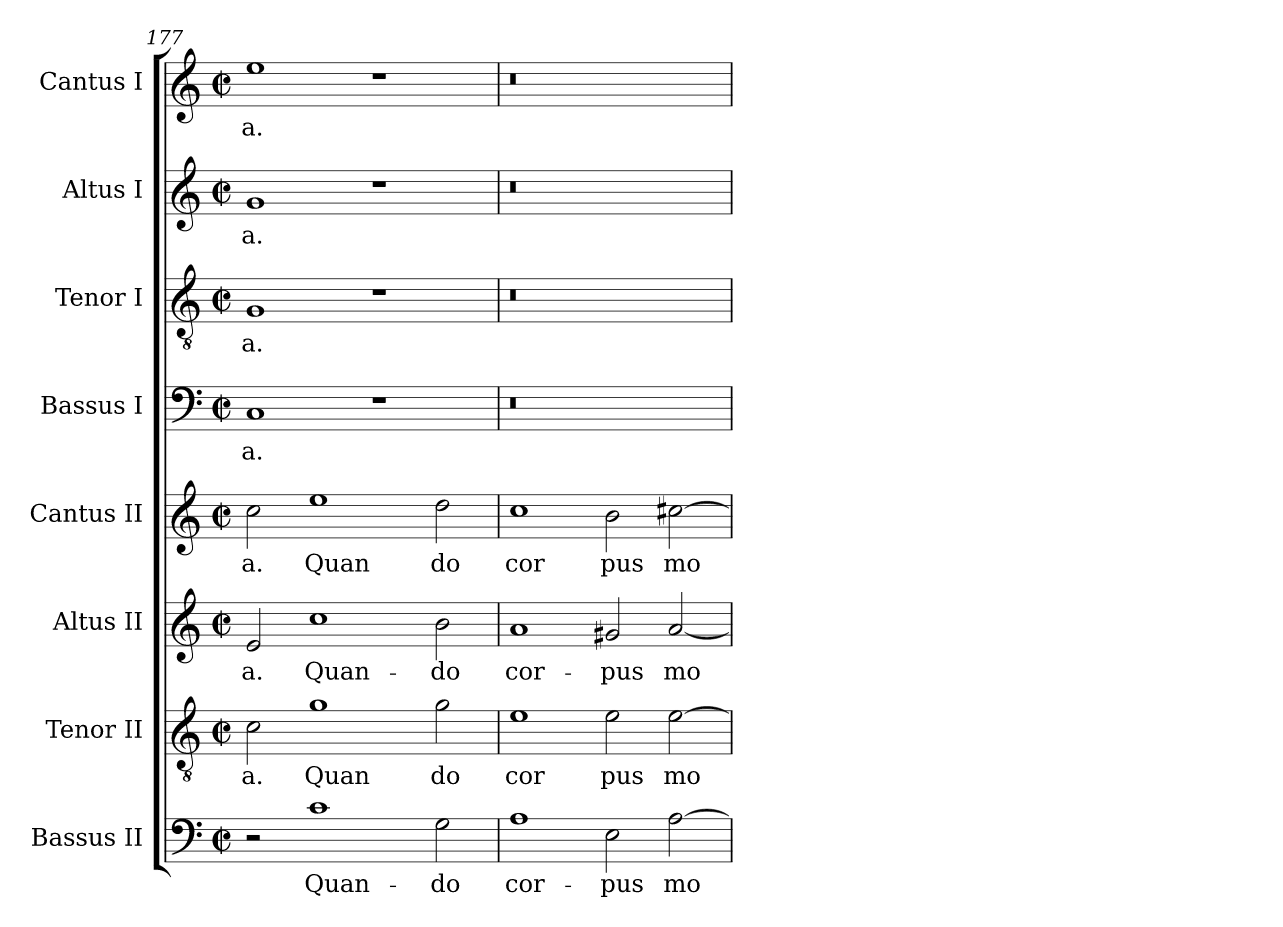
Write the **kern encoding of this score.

**kern	**text	**kern	**text	**kern	**text	**kern	**text	**kern	**text	**kern	**text	**kern	**text	**kern	**text
*part8	*part8	*part7	*part7	*part6	*part6	*part5	*part5	*part4	*part4	*part3	*part3	*part2	*part2	*part1	*part1
*staff8	*staff8	*staff7	*staff7	*staff6	*staff6	*staff5	*staff5	*staff4	*staff4	*staff3	*staff3	*staff2	*staff2	*staff1	*staff1
*I"Bassus II	*	*I"Tenor II	*	*I"Altus II	*	*I"Cantus II	*	*I"Bassus I	*	*I"Tenor I	*	*I"Altus I	*	*I"Cantus I	*
*clefF4	*	*clefGv2	*	*clefG2	*	*clefG2	*	*clefF4	*	*clefGv2	*	*clefG2	*	*clefG2	*
*k[]	*	*	*	*	*	*	*	*	*	*	*	*	*	*	*
*C:	*	*	*	*	*	*	*	*	*	*	*	*	*	*	*
*M2/2	*	*M2/2	*	*M2/2	*	*M2/2	*	*M2/2	*	*M2/2	*	*M2/2	*	*M2/2	*
*met(c|)	*	*met(c|)	*	*met(c|)	*	*met(c|)	*	*met(c|)	*	*met(c|)	*	*met(c|)	*	*met(c|)	*
=177	=177	=177	=177	=177	=177	=177	=177	=177	=177	=177	=177	=177	=177	=177	=177
!	!	!	!LO:LY:b:cj	!	!LO:LY:b:cj	!	!LO:LY:b:cj	!	!LO:LY:b:cj	!	!LO:LY:b:cj	!	!LO:LY:b:cj	!	!LO:LY:b:cj
2r	.	2c\	a.	2e/	-a.	2cc\	a.	1C	-a.	1G	a.	1g	a.	1ee	a.
!	!LO:LY:b:cj	!	!LO:LY:b:cj	!	!LO:LY:b:cj	!	!LO:LY:b:cj	!	!	!	!	!	!	!	!
1c	Quan-	1g	Quan	1cc	Quan-	1ee	Quan	.	.	.	.	.	.	.	.
.	.	.	.	.	.	.	.	1r	.	1r	.	1r	.	1r	.
!	!LO:LY:b:cj	!	!LO:LY:b:cj	!	!LO:LY:b:cj	!	!LO:LY:b:cj	!	!	!	!	!	!	!	!
2G\	-do	2g\	do	2b\	-do	2dd\	do	.	.	.	.	.	.	.	.
=178	=178	=178	=178	=178	=178	=178	=178	=178	=178	=178	=178	=178	=178	=178	=178
!	!LO:LY:b:cj	!	!LO:LY:b:cj	!	!LO:LY:b:cj	!	!LO:LY:b:cj	!	!	!	!	!	!	!	!
1A	cor-	1e	cor	1a	cor-	1cc	cor	0r	.	0r	.	0r	.	0r	.
!	!LO:LY:b:cj	!	!LO:LY:b:cj	!	!LO:LY:b:cj	!	!LO:LY:b:cj	!	!	!	!	!	!	!	!
2E\	-pus	2e\	pus	2g#X/	-pus	2b\	pus	.	.	.	.	.	.	.	.
!	!LO:LY:b	!	!LO:LY:b	!	!LO:LY:b	!	!LO:LY:b	!	!	!	!	!	!	!	!
[>2A\	mo-	[>2e\	mo	[<2a/	mo-	[>2cc#X\	mo	.	.	.	.	.	.	.	.
=	=	=	=	=	=	=	=	=	=	=	=	=	=	=	=
*-	*-	*-	*-	*-	*-	*-	*-	*-	*-	*-	*-	*-	*-	*-	*-
